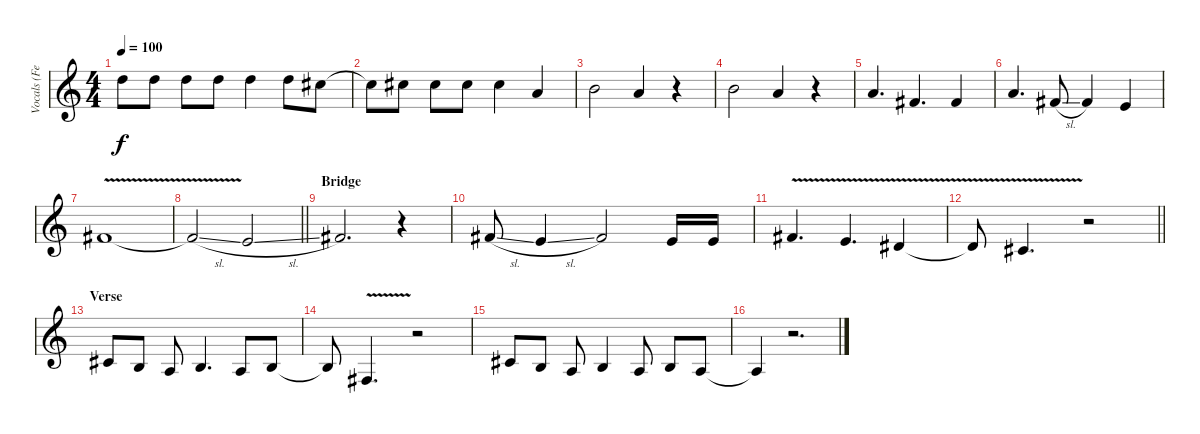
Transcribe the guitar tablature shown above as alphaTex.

\track ("Vocals (Fergie)" "Vocals (Fe") {instrument lead2sawtooth}
\staff {score}
\tuning (E4 B3 G3 D3 A2 E2) {hide}
\ts (4 4)
\tempo 100
\clef g2
\ks c
10.1.8{dy f} 10.1.8 10.1.8 10.1.8 10.1.4 10.1.8 9.1.8 |
9.1{t}.8 9.1.8 9.1.8 9.1.8 9.1.4 5.1.4 |
7.1.2 5.1.4 r.4 |
7.1.2 5.1.4 r.4 |
5.1.4{d} 2.1.4{d} 2.1.4 |
5.1.4{d} 2.1{sl}.8 2.1.4 5.2.4 |
2.1{v}.1 |
\barLineRight lightlight
2.1{sl t}.2 0.1{sl}.2 |
\section ("" "Bridge")
2.1.2{d} r.4 |
2.1{sl}.8 0.1{sl}.4 2.1.2 5.2.16 5.2.16 |
2.1{v}.4{d} 5.2{v}.4{d} 4.2{v}.4 |
\barLineRight lightlight
4.2{t}.8 2.2{v}.4{d} r.2 |
\section ("" "Verse")
2.2.8 4.3.8 2.3.8 4.3.4{d} 2.3.8 4.3.8 |
4.3{t}.8 4.4{v}.4{d} r.2 |
2.2.8 4.3.8 2.3.8 4.3.4 2.3.8 4.3.8 2.3.8 |
2.3{t}.4 r.2{d}
